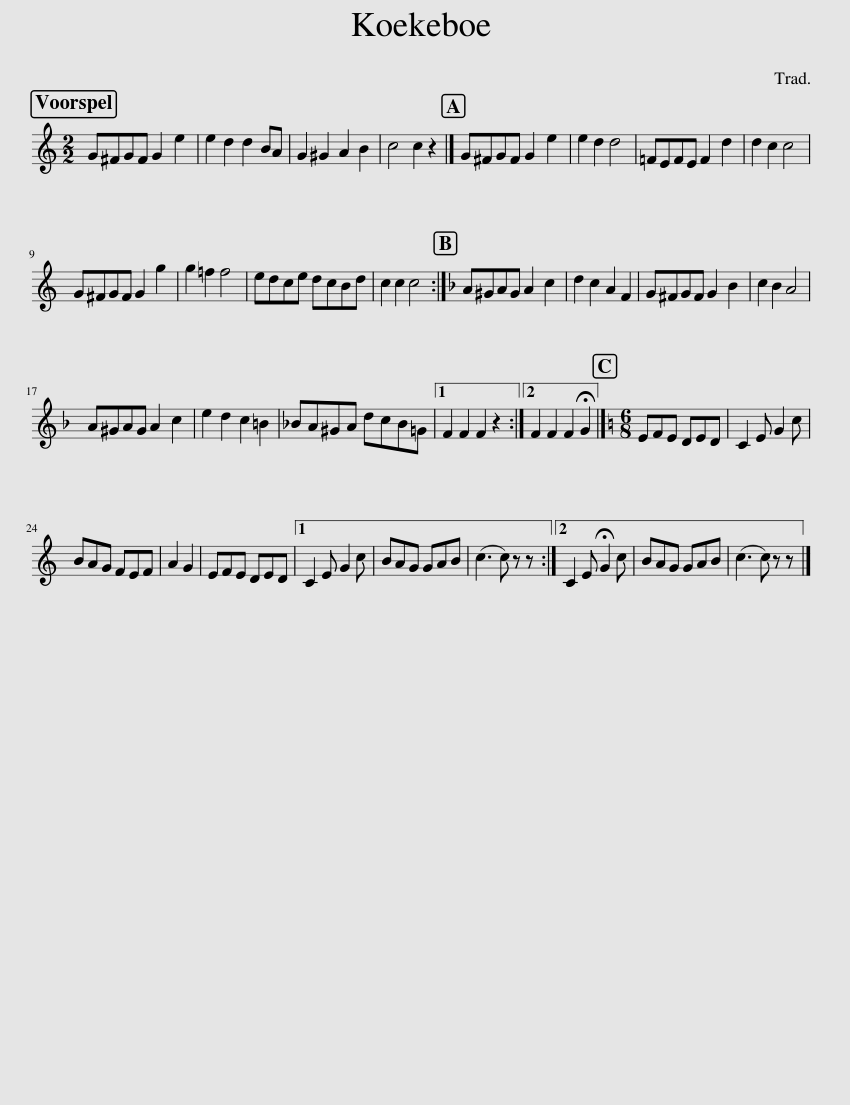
X:1
L:1/8
M:2/2
I:linebreak $
K:C
V:1 treble
V:1
 G^FGF G2 e2 | e2 d2 d2 BA | G2 ^G2 A2 B2 | c4 c2 z2 |] G^FGF G2 e2 | %5
 e2 d2 d4 | =FEFE F2 d2 | d2 c2 c4 |$ G^FGF G2 g2 | g2 =f2 f4 | %10
 edce dcBd | c2 c2 c4 :|[K:F] A^GAG A2 c2 | d2 c2 A2 F2 | G^FGF G2 B2 | %15
 c2 B2 A4 |$ A^GAG A2 c2 | e2 d2 c2 =B2 | _BA^GA dcB=G |1 F2 F2 F2 z2 :|2 %20
 F2 F2 F2 !fermata!G2 |][K:C][M:6/8] EFE DED | C2 E G2 c |$ BAG FEF | A2 G2 | %25
 EFE DED |1 C2 E G2 c | BAG GAB | (c3 c) z z :|2 C2 E !fermata!G2 c | %30
 BAG GAB | (c3 c) z z |] %32
